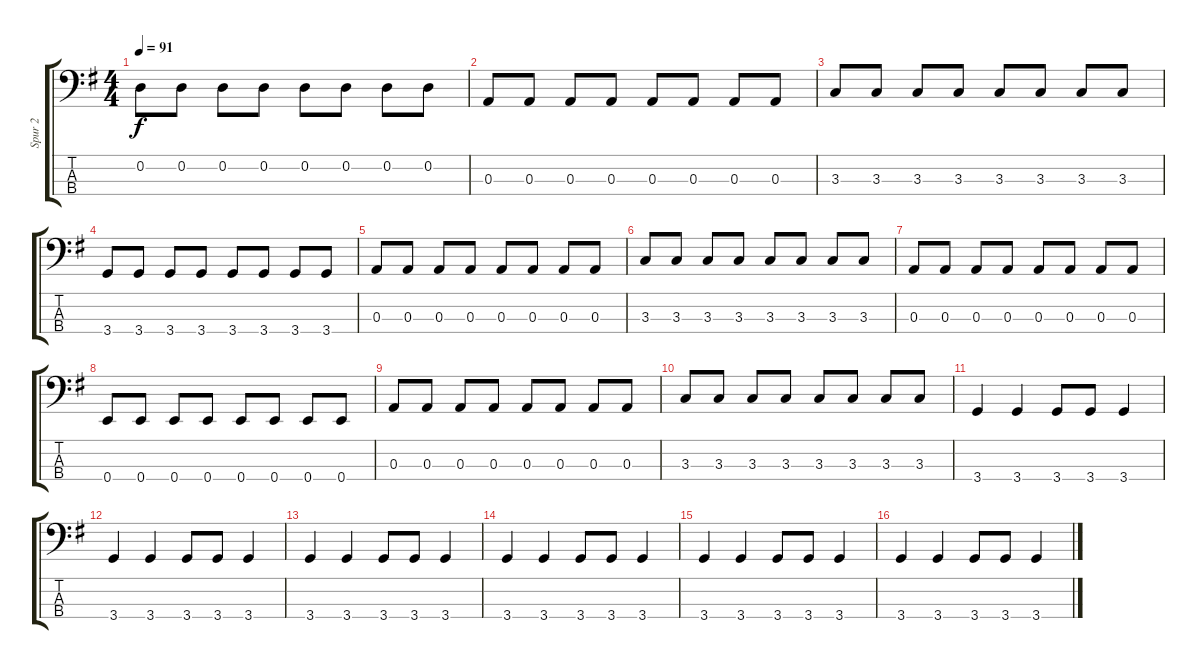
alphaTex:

\track ("Spur 2" "Spur 2") {instrument electricbasspick}
\staff {score tabs}
\tuning (G2 D2 A1 E1) {hide}
\ts (4 4)
\tempo 91
\clef f4
\ks g
0.2.8{dy f} 0.2.8 0.2.8 0.2.8 0.2.8 0.2.8 0.2.8 0.2.8 |
0.3.8 0.3.8 0.3.8 0.3.8 0.3.8 0.3.8 0.3.8 0.3.8 |
3.3.8 3.3.8 3.3.8 3.3.8 3.3.8 3.3.8 3.3.8 3.3.8 |
3.4.8 3.4.8 3.4.8 3.4.8 3.4.8 3.4.8 3.4.8 3.4.8 |
0.3.8 0.3.8 0.3.8 0.3.8 0.3.8 0.3.8 0.3.8 0.3.8 |
3.3.8 3.3.8 3.3.8 3.3.8 3.3.8 3.3.8 3.3.8 3.3.8 |
0.3.8 0.3.8 0.3.8 0.3.8 0.3.8 0.3.8 0.3.8 0.3.8 |
0.4.8 0.4.8 0.4.8 0.4.8 0.4.8 0.4.8 0.4.8 0.4.8 |
0.3.8 0.3.8 0.3.8 0.3.8 0.3.8 0.3.8 0.3.8 0.3.8 |
3.3.8 3.3.8 3.3.8 3.3.8 3.3.8 3.3.8 3.3.8 3.3.8 |
3.4.4 3.4.4 3.4.8 3.4.8 3.4.4 |
3.4.4 3.4.4 3.4.8 3.4.8 3.4.4 |
3.4.4 3.4.4 3.4.8 3.4.8 3.4.4 |
3.4.4 3.4.4 3.4.8 3.4.8 3.4.4 |
3.4.4 3.4.4 3.4.8 3.4.8 3.4.4 |
3.4.4 3.4.4 3.4.8 3.4.8 3.4.4
